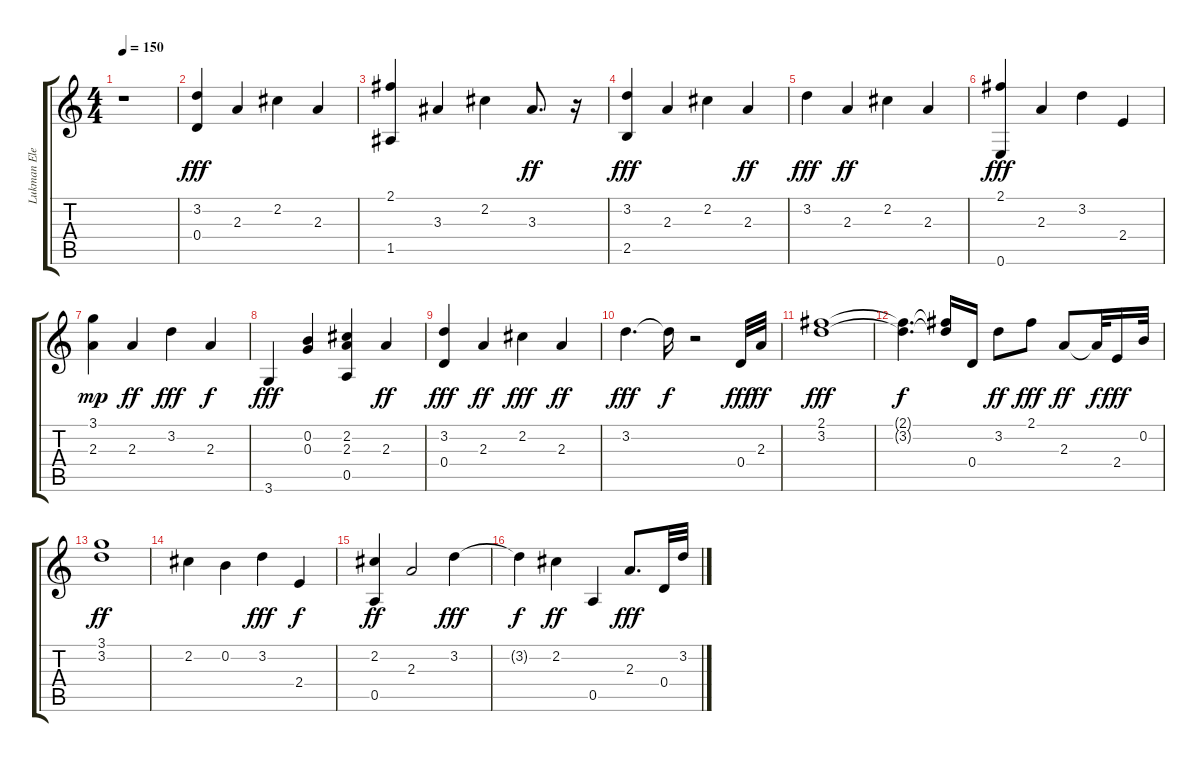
\track ("Lukman Elektrik" "Lukman Ele") {instrument electricguitarclean}
\staff {score tabs}
\tuning (E4 B3 G3 D3 A2 E2) {hide}
\ts (4 4)
\tempo 150
\clef g2
\ks c
r.1{dy fff} |
(3.2 0.4).4 2.3.4 2.2.4 2.3.4 |
(2.1 1.5).4 3.3.4 2.2.4 3.3.8{d dy ff} r.16 |
(3.2 2.5).4{dy fff} 2.3.4 2.2.4 2.3.4{dy ff} |
3.2.4{dy fff} 2.3.4{dy ff} 2.2.4 2.3.4 |
(2.1 0.6).4{dy fff} 2.3.4 3.2.4 2.4.4 |
(3.1 2.3).4{dy mp} 2.3.4{dy ff} 3.2.4{dy fff} 2.3.4{dy f} |
3.6.4{dy fff} (0.2 0.3).4 (2.2 2.3 0.5).4 2.3.4{dy ff} |
(3.2 0.4).4{dy fff} 2.3.4{dy ff} 2.2.4{dy fff} 2.3.4{dy ff} |
3.2.4{d dy fff} 3.2{t}.16{dy f} r.2 0.4.32{dy fff} 2.3.32{dy ff} |
(2.1 3.2).1{dy fff} |
(2.1{t} 3.2{t}).4{d dy f} (2.1{t} 3.2{t}).16 0.4.16 3.2.8{dy ff} 2.1.8{dy fff} 2.3.8{dy ff} 2.3{t}.32{dy f} 2.4.16{dy fff} 0.2.32 |
(3.1 3.2).1{dy ff} |
2.2.4 0.2.4 3.2.4{dy fff} 2.4.4{dy f} |
(2.2 0.5).4{dy ff} 2.3.2 3.2.4{dy fff} |
3.2{t}.4{dy f} 2.2.4{dy ff} 0.5.4 2.3.8{d dy fff} 0.4.32 3.2.32
